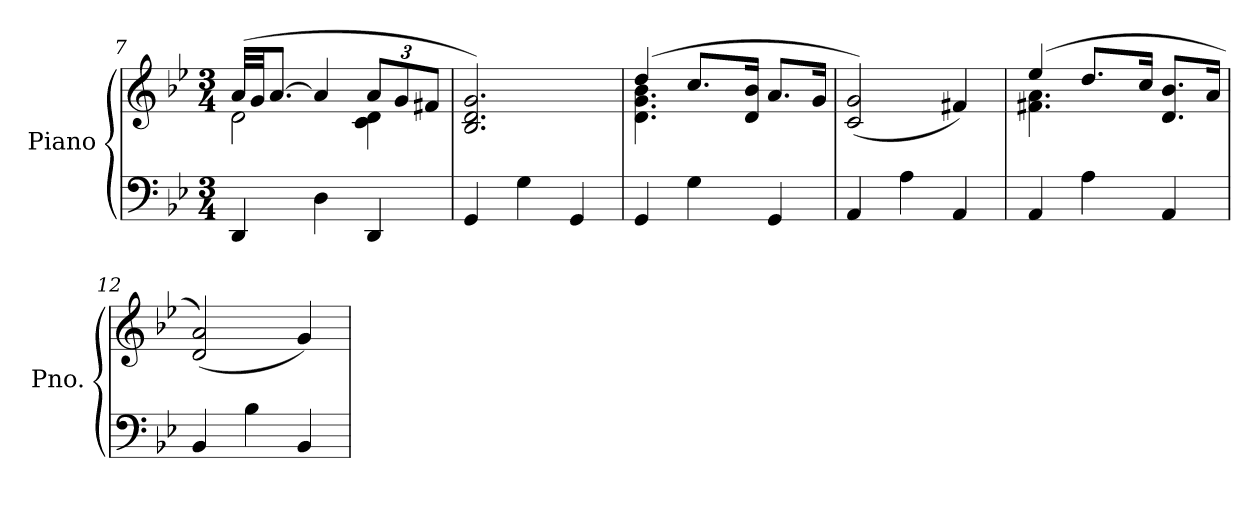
**kern	**kern
*part1	*part1
*staff2	*staff1
*I"Piano	*
*I'Pno.	*
*clefF4	*clefG2
*k[b-e-]	*k[b-e-]
*M3/4	*M3/4
=7	=7
*	*^
4DD/	(32a/LLL	2d\
.	32g/JJ	.
.	[8.a/J	.
4D\	4a/]	.
*	*Xbrackettup	*
4DD/	12a/L	4c\ 4d\
.	12g/	.
.	12f#X/J	.
*	*v	*v
!!LO:LB:g=z
=8	=8
4GG/	2.B-/ 2.d/ 2.g/)
4G\	.
4GG/	.
=9	=9
*	*^
4GG/	(4dd/	4.d\ 4.g\ 4.b-\
4G\	8.cc/L	.
.	.	4.ryy
.	16d/ 16b-/Jk	.
4GG/	8.a/L	.
.	16g/Jk	.
*	*v	*v
=10	=10
4AA/	(2c/ 2g/)
4A\	.
4AA/	4f#X/)
=11	=11
*	*^
4AA/	(4ee-/	4.f#X\ 4.a\
4A\	8.dd/L	.
.	.	4.ryy
.	16cc/Jk	.
4AA/	8.d/ 8.b-/L	.
.	16a/Jk	.
*	*v	*v
=12	=12
4BB-/	(2d/ 2a/)
4B-\	.
4BB-/	4g/)
=	=
*-	*-
